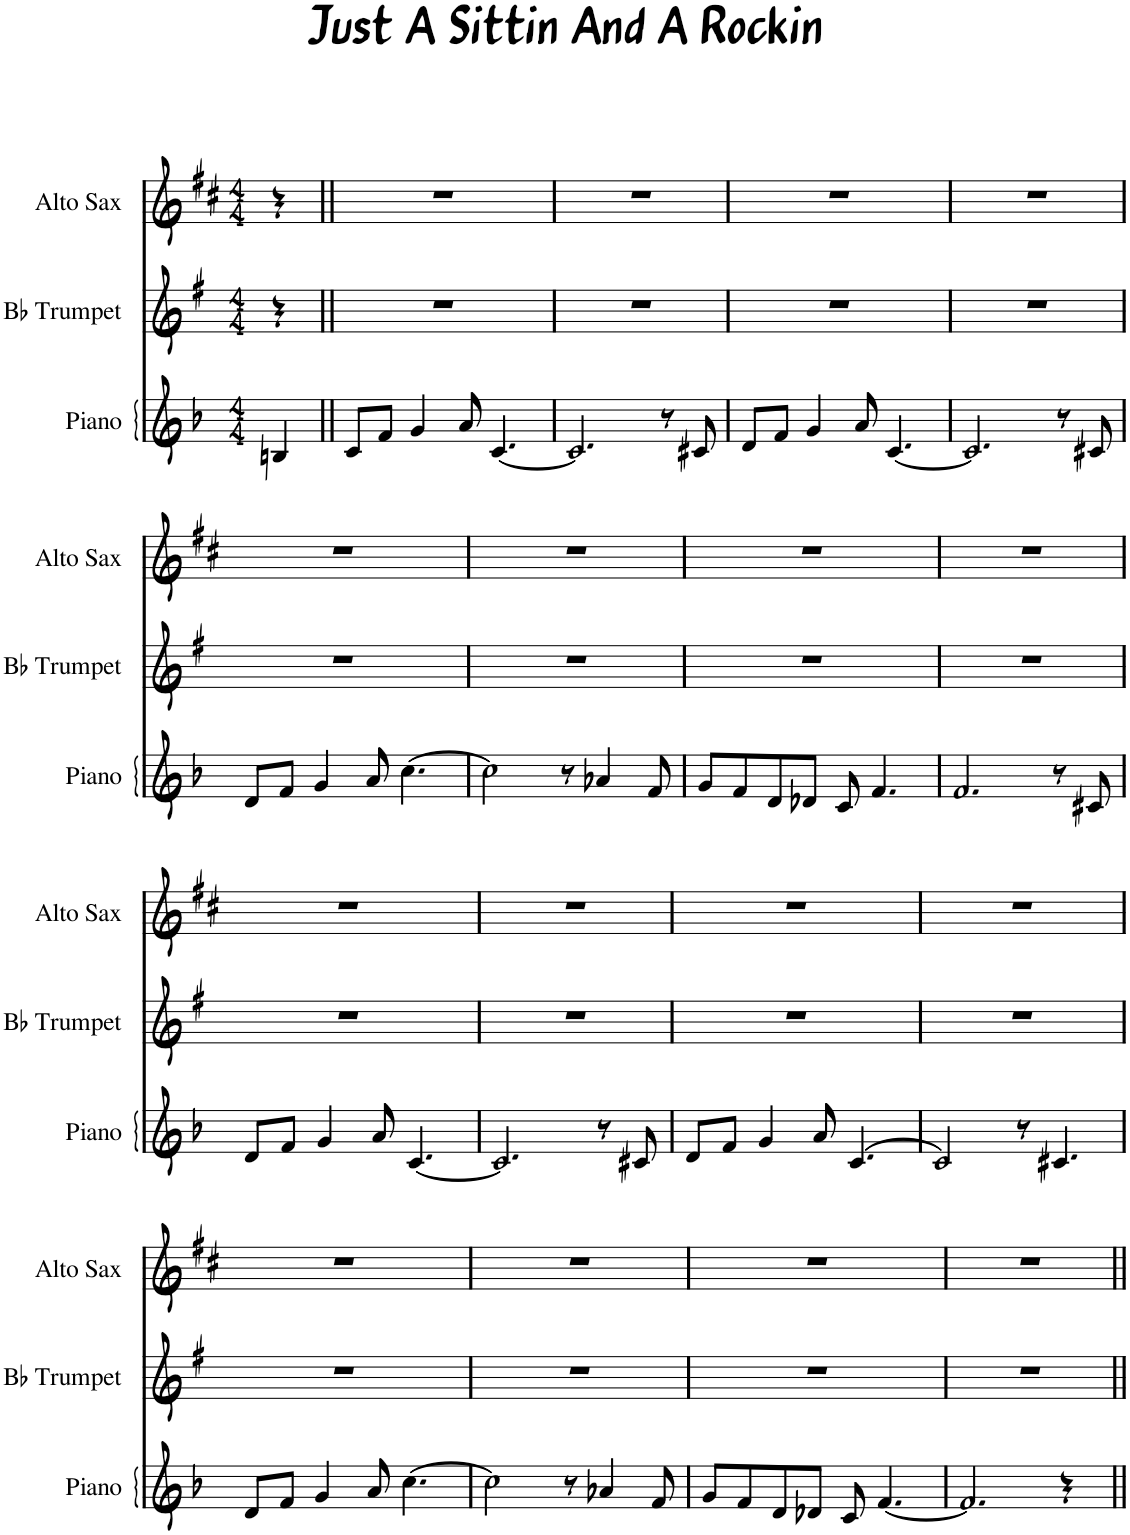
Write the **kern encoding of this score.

**kern	**kern	**kern
*part3	*part2	*part1
*staff3	*staff2	*staff1
*I"Piano	*I"Bb Trumpet	*I"Alto Sax
*I'Pno.	*I'Bb Tpt.	*I'Sax
*clefG2	*clefG2	*clefG2
*	*Trd1c2	*Trd5c9
*k[b-]	*k[f#]	*k[f#c#]
*M4/4	*M4/4	*M4/4
=1	=1	=1
4Bn/	4r	4r
=2||	=2||	=2||
8c/L	1r	1r
8f/J	.	.
4g/	.	.
8a/	.	.
[4.c/	.	.
=3	=3	=3
2.c/]	1r	1r
8r	.	.
8c#X/	.	.
=4	=4	=4
8d/L	1r	1r
8f/J	.	.
4g/	.	.
8a/	.	.
[4.c/	.	.
=5	=5	=5
2.c/]	1r	1r
8r	.	.
8c#X/	.	.
!!LO:LB:g=z
=1	=1	=1
8d/L	1r	1r
8f/J	.	.
4g/	.	.
8a/	.	.
[4.cc\	.	.
=2	=2	=2
2cc\]	1r	1r
8r	.	.
4a-X/	.	.
8f/	.	.
=3	=3	=3
8g/L	1r	1r
8f/	.	.
8d/	.	.
8d-X/J	.	.
8c/	.	.
4.f/	.	.
=4	=4	=4
2.f/	1r	1r
8r	.	.
8c#X/	.	.
!!LO:LB:g=z
=1	=1	=1
8d/L	1r	1r
8f/J	.	.
4g/	.	.
8a/	.	.
[4.c/	.	.
=2	=2	=2
2.c/]	1r	1r
8r	.	.
8c#X/	.	.
=3	=3	=3
8d/L	1r	1r
8f/J	.	.
4g/	.	.
8a/	.	.
[>4.c/	.	.
=4	=4	=4
2c/]	1r	1r
8r	.	.
4.c#X/	.	.
!!LO:LB:g=z
=1	=1	=1
8d/L	1r	1r
8f/J	.	.
4g/	.	.
8a/	.	.
[4.cc\	.	.
=2	=2	=2
2cc\]	1r	1r
8r	.	.
4a-X/	.	.
8f/	.	.
=3	=3	=3
8g/L	1r	1r
8f/	.	.
8d/	.	.
8d-X/J	.	.
8c/	.	.
[4.f/	.	.
=4	=4	=4
2.f/]	1r	1r
4r	.	.
=||	=||	=||
*-	*-	*-
